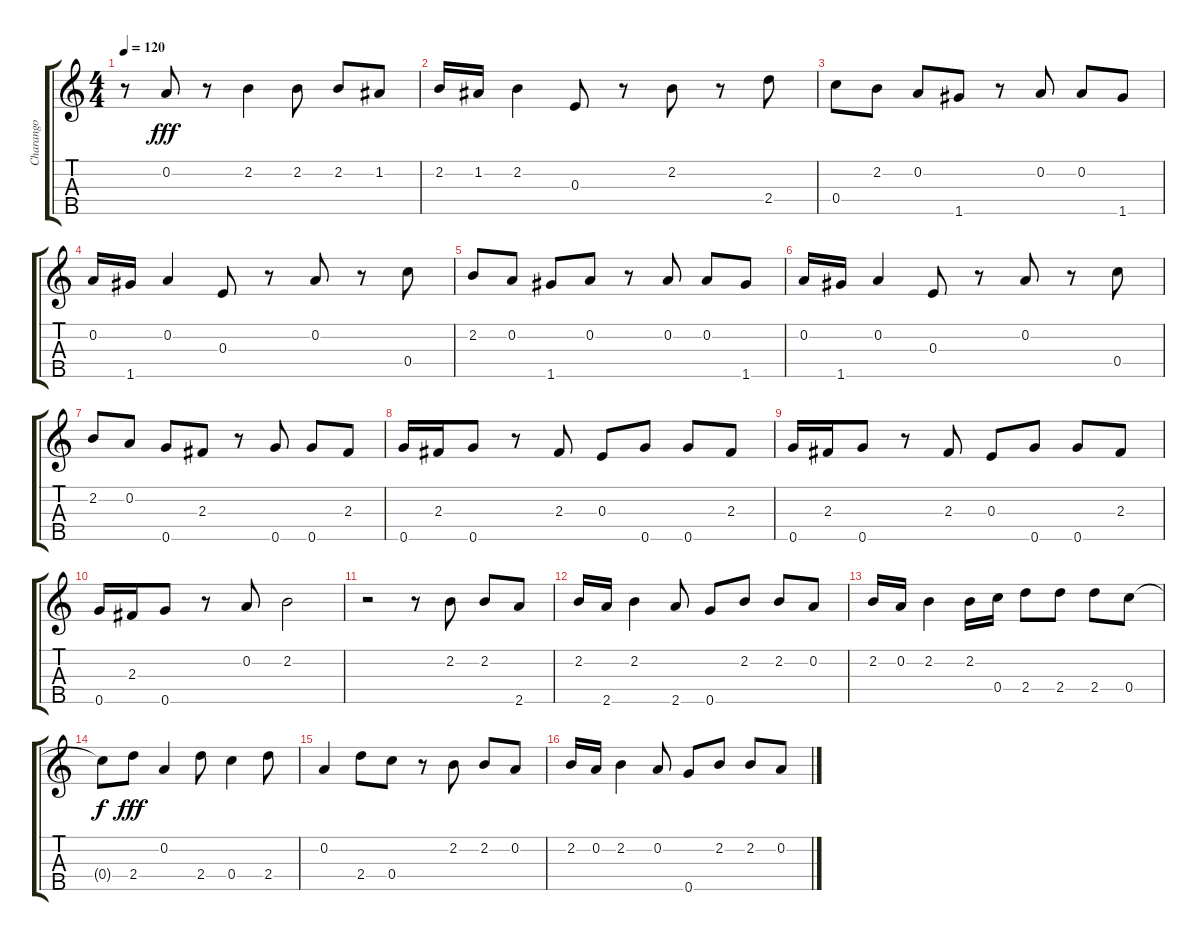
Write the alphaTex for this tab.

\track ("Charango" "Charango") {instrument banjo}
\staff {score tabs}
\tuning (E4 A3 E3 C4 G3) {hide}
\displaytranspose 12
\ts (4 4)
\tempo 120
\clef g2
\ks c
r.8{dy fff} 0.2.8 r.8 2.2.4 2.2.8 2.2.8 1.2.8 |
2.2.16 1.2.16 2.2.4 0.3.8 r.8 2.2.8 r.8 2.4.8 |
0.4.8 2.2.8 0.2.8 1.5.8 r.8 0.2.8 0.2.8 1.5.8 |
0.2.16 1.5.16 0.2.4 0.3.8 r.8 0.2.8 r.8 0.4.8 |
2.2.8 0.2.8 1.5.8 0.2.8 r.8 0.2.8 0.2.8 1.5.8 |
0.2.16 1.5.16 0.2.4 0.3.8 r.8 0.2.8 r.8 0.4.8 |
2.2.8 0.2.8 0.5.8 2.3.8 r.8 0.5.8 0.5.8 2.3.8 |
0.5.16 2.3.16 0.5.8 r.8 2.3.8 0.3.8 0.5.8 0.5.8 2.3.8 |
0.5.16 2.3.16 0.5.8 r.8 2.3.8 0.3.8 0.5.8 0.5.8 2.3.8 |
0.5.16 2.3.16 0.5.8 r.8 0.2.8 2.2.2 |
r.2 r.8 2.2.8 2.2.8 2.5.8 |
2.2.16 2.5.16 2.2.4 2.5.8 0.5.8 2.2.8 2.2.8 0.2.8 |
2.2.16 0.2.16 2.2.4 2.2.16 0.4.16 2.4.8 2.4.8 2.4.8 0.4.8 |
0.4{t}.8{dy f} 2.4.8{dy fff} 0.2.4 2.4.8 0.4.4 2.4.8 |
0.2.4 2.4.8 0.4.8 r.8 2.2.8 2.2.8 0.2.8 |
2.2.16 0.2.16 2.2.4 0.2.8 0.5.8 2.2.8 2.2.8 0.2.8
